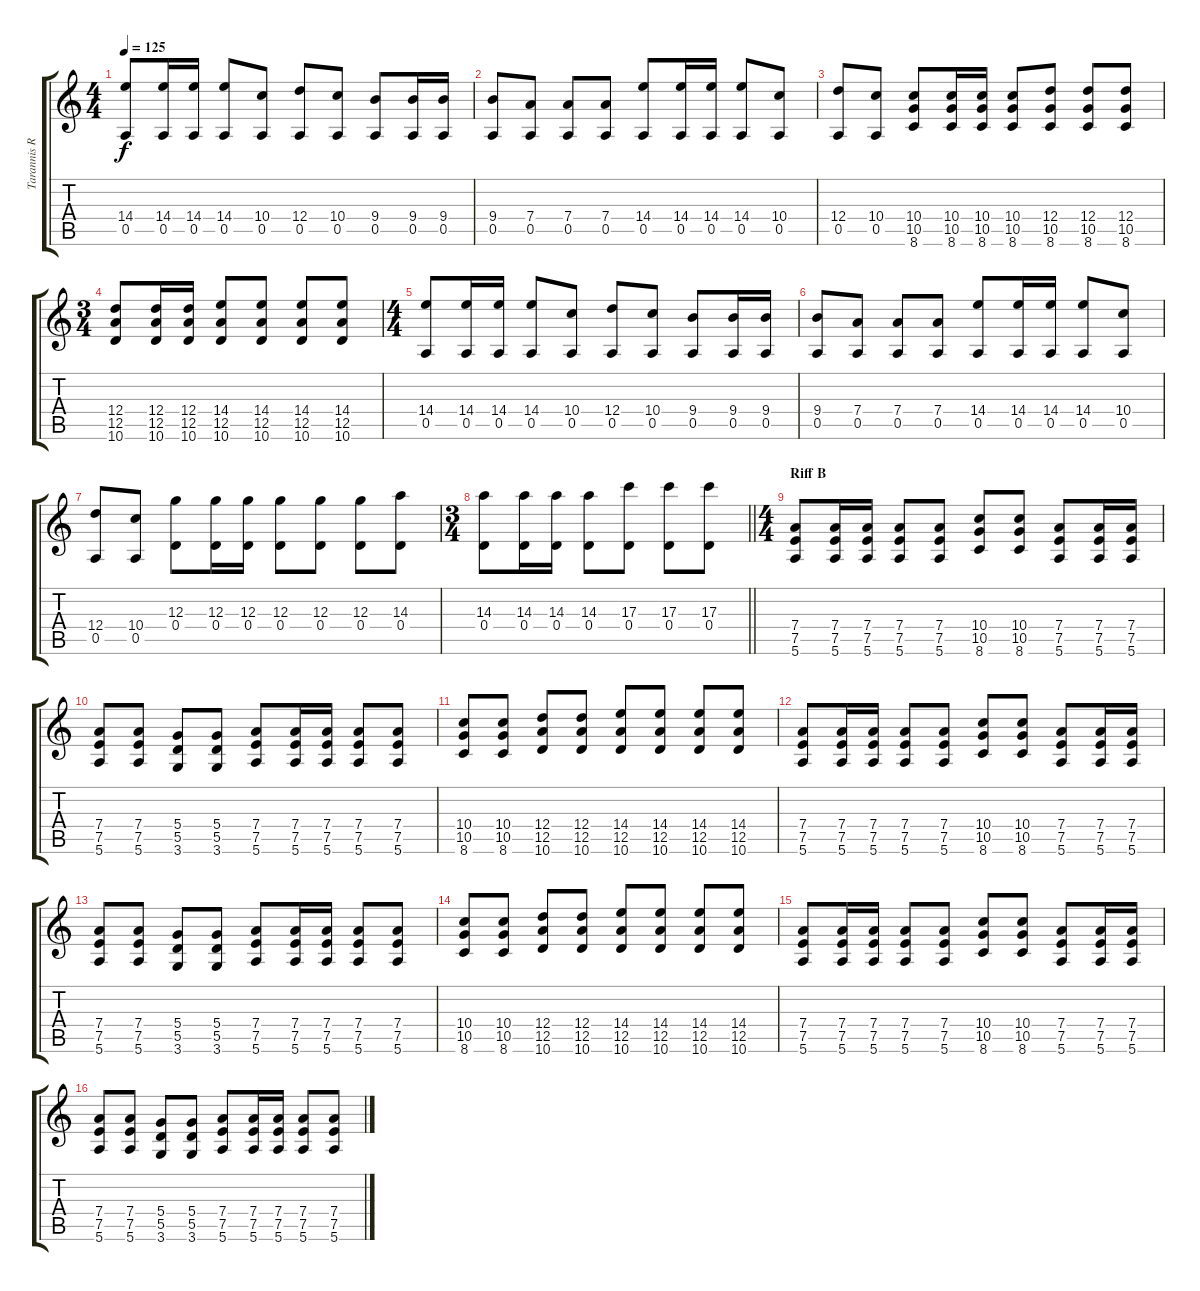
\track ("Tarannis Rythm Guitar 2" "Tarannis R") {instrument overdrivenguitar}
\staff {score tabs}
\tuning (E4 B3 G3 D3 A2 E2) {hide}
\ts (4 4)
\tempo 125
\clef g2
\ks c
(14.4 0.5).8{dy f} (14.4 0.5).16 (14.4 0.5).16 (14.4 0.5).8 (10.4 0.5).8 (12.4 0.5).8 (10.4 0.5).8 (9.4 0.5).8 (9.4 0.5).16 (9.4 0.5).16 |
(9.4 0.5).8 (7.4 0.5).8 (7.4 0.5).8 (7.4 0.5).8 (14.4 0.5).8 (14.4 0.5).16 (14.4 0.5).16 (14.4 0.5).8 (10.4 0.5).8 |
(12.4 0.5).8 (10.4 0.5).8 (10.4 10.5 8.6).8 (10.4 10.5 8.6).16 (10.4 10.5 8.6).16 (10.4 10.5 8.6).8 (12.4 10.5 8.6).8 (12.4 10.5 8.6).8 (12.4 10.5 8.6).8 |
\ts (3 4)
(12.4 12.5 10.6).8 (12.4 12.5 10.6).16 (12.4 12.5 10.6).16 (14.4 12.5 10.6).8 (14.4 12.5 10.6).8 (14.4 12.5 10.6).8 (14.4 12.5 10.6).8 |
\ts (4 4)
(14.4 0.5).8 (14.4 0.5).16 (14.4 0.5).16 (14.4 0.5).8 (10.4 0.5).8 (12.4 0.5).8 (10.4 0.5).8 (9.4 0.5).8 (9.4 0.5).16 (9.4 0.5).16 |
(9.4 0.5).8 (7.4 0.5).8 (7.4 0.5).8 (7.4 0.5).8 (14.4 0.5).8 (14.4 0.5).16 (14.4 0.5).16 (14.4 0.5).8 (10.4 0.5).8 |
(12.4 0.5).8 (10.4 0.5).8 (12.3 0.4).8 (12.3 0.4).16 (12.3 0.4).16 (12.3 0.4).8 (12.3 0.4).8 (12.3 0.4).8 (14.3 0.4).8 |
\ts (3 4)
\barLineRight lightlight
(14.3 0.4).8 (14.3 0.4).16 (14.3 0.4).16 (14.3 0.4).8 (17.3 0.4).8 (17.3 0.4).8 (17.3 0.4).8 |
\ts (4 4)
\section ("" "Riff B")
(7.4 7.5 5.6).8 (7.4 7.5 5.6).16 (7.4 7.5 5.6).16 (7.4 7.5 5.6).8 (7.4 7.5 5.6).8 (10.4 10.5 8.6).8 (10.4 10.5 8.6).8 (7.4 7.5 5.6).8 (7.4 7.5 5.6).16 (7.4 7.5 5.6).16 |
(7.4 7.5 5.6).8 (7.4 7.5 5.6).8 (5.4 5.5 3.6).8 (5.4 5.5 3.6).8 (7.4 7.5 5.6).8 (7.4 7.5 5.6).16 (7.4 7.5 5.6).16 (7.4 7.5 5.6).8 (7.4 7.5 5.6).8 |
(10.4 10.5 8.6).8 (10.4 10.5 8.6).8 (12.4 12.5 10.6).8 (12.4 12.5 10.6).8 (14.4 12.5 10.6).8 (14.4 12.5 10.6).8 (14.4 12.5 10.6).8 (14.4 12.5 10.6).8 |
(7.4 7.5 5.6).8 (7.4 7.5 5.6).16 (7.4 7.5 5.6).16 (7.4 7.5 5.6).8 (7.4 7.5 5.6).8 (10.4 10.5 8.6).8 (10.4 10.5 8.6).8 (7.4 7.5 5.6).8 (7.4 7.5 5.6).16 (7.4 7.5 5.6).16 |
(7.4 7.5 5.6).8 (7.4 7.5 5.6).8 (5.4 5.5 3.6).8 (5.4 5.5 3.6).8 (7.4 7.5 5.6).8 (7.4 7.5 5.6).16 (7.4 7.5 5.6).16 (7.4 7.5 5.6).8 (7.4 7.5 5.6).8 |
(10.4 10.5 8.6).8 (10.4 10.5 8.6).8 (12.4 12.5 10.6).8 (12.4 12.5 10.6).8 (14.4 12.5 10.6).8 (14.4 12.5 10.6).8 (14.4 12.5 10.6).8 (14.4 12.5 10.6).8 |
(7.4 7.5 5.6).8 (7.4 7.5 5.6).16 (7.4 7.5 5.6).16 (7.4 7.5 5.6).8 (7.4 7.5 5.6).8 (10.4 10.5 8.6).8 (10.4 10.5 8.6).8 (7.4 7.5 5.6).8 (7.4 7.5 5.6).16 (7.4 7.5 5.6).16 |
(7.4 7.5 5.6).8 (7.4 7.5 5.6).8 (5.4 5.5 3.6).8 (5.4 5.5 3.6).8 (7.4 7.5 5.6).8 (7.4 7.5 5.6).16 (7.4 7.5 5.6).16 (7.4 7.5 5.6).8 (7.4 7.5 5.6).8
